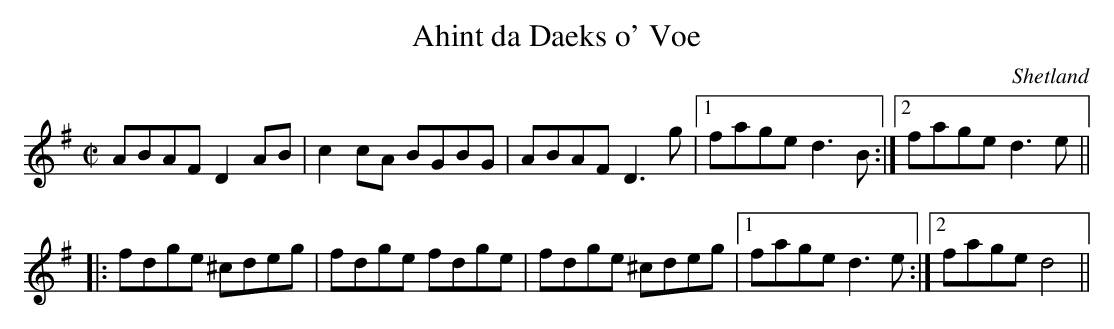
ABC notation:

X:1
T:Ahint da Daeks o' Voe
O:Shetland
M:C|
L:1/8
K:Dmix
ABAF D2AB | c2cA BGBG | ABAF D3g |1 fage d3B :|2 fage d3e ||
|: fdge ^cdeg | fdge fdge | fdge ^cdeg |1 fage d3e :|2 fage d4 ||
